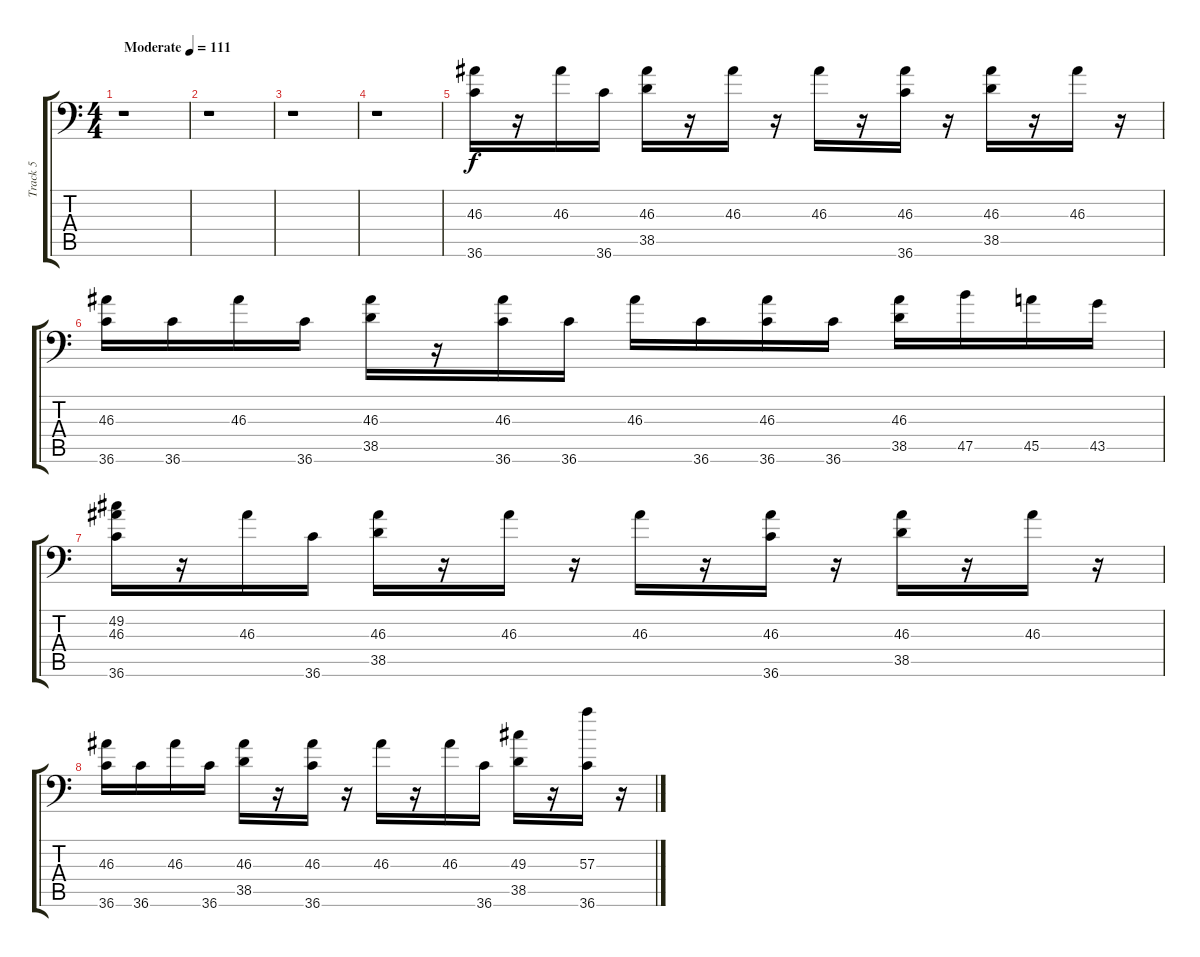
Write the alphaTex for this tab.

\track ("Track 5" "Track 5") {instrument acousticgrandpiano}
\staff {score tabs}
\tuning (C-1 C-1 C-1 C-1 C-1 C-1) {hide}
\ts (4 4)
\tempo (111 "Moderate")
\clef f4
\ks c
r.1{dy f instrument acousticgrandpiano} |
r.1 |
r.1 |
r.1 |
(46.3 36.6).16 r.16 46.3.16 36.6.16 (46.3 38.5).16 r.16 46.3.16 r.16 46.3.16 r.16 (46.3 36.6).16 r.16 (46.3 38.5).16 r.16 46.3.16 r.16 |
(46.3 36.6).16 36.6.16 46.3.16 36.6.16 (46.3 38.5).16 r.16 (46.3 36.6).16 36.6.16 46.3.16 36.6.16 (46.3 36.6).16 36.6.16 (46.3 38.5).16 47.5.16 45.5.16 43.5.16 |
(49.2 46.3 36.6).16 r.16 46.3.16 36.6.16 (46.3 38.5).16 r.16 46.3.16 r.16 46.3.16 r.16 (46.3 36.6).16 r.16 (46.3 38.5).16 r.16 46.3.16 r.16 |
(46.3 36.6).16 36.6.16 46.3.16 36.6.16 (46.3 38.5).16 r.16 (46.3 36.6).16 r.16 46.3.16 r.16 46.3.16 36.6.16 (49.3 38.5).16 r.16 (57.3 36.6).16 r.16
